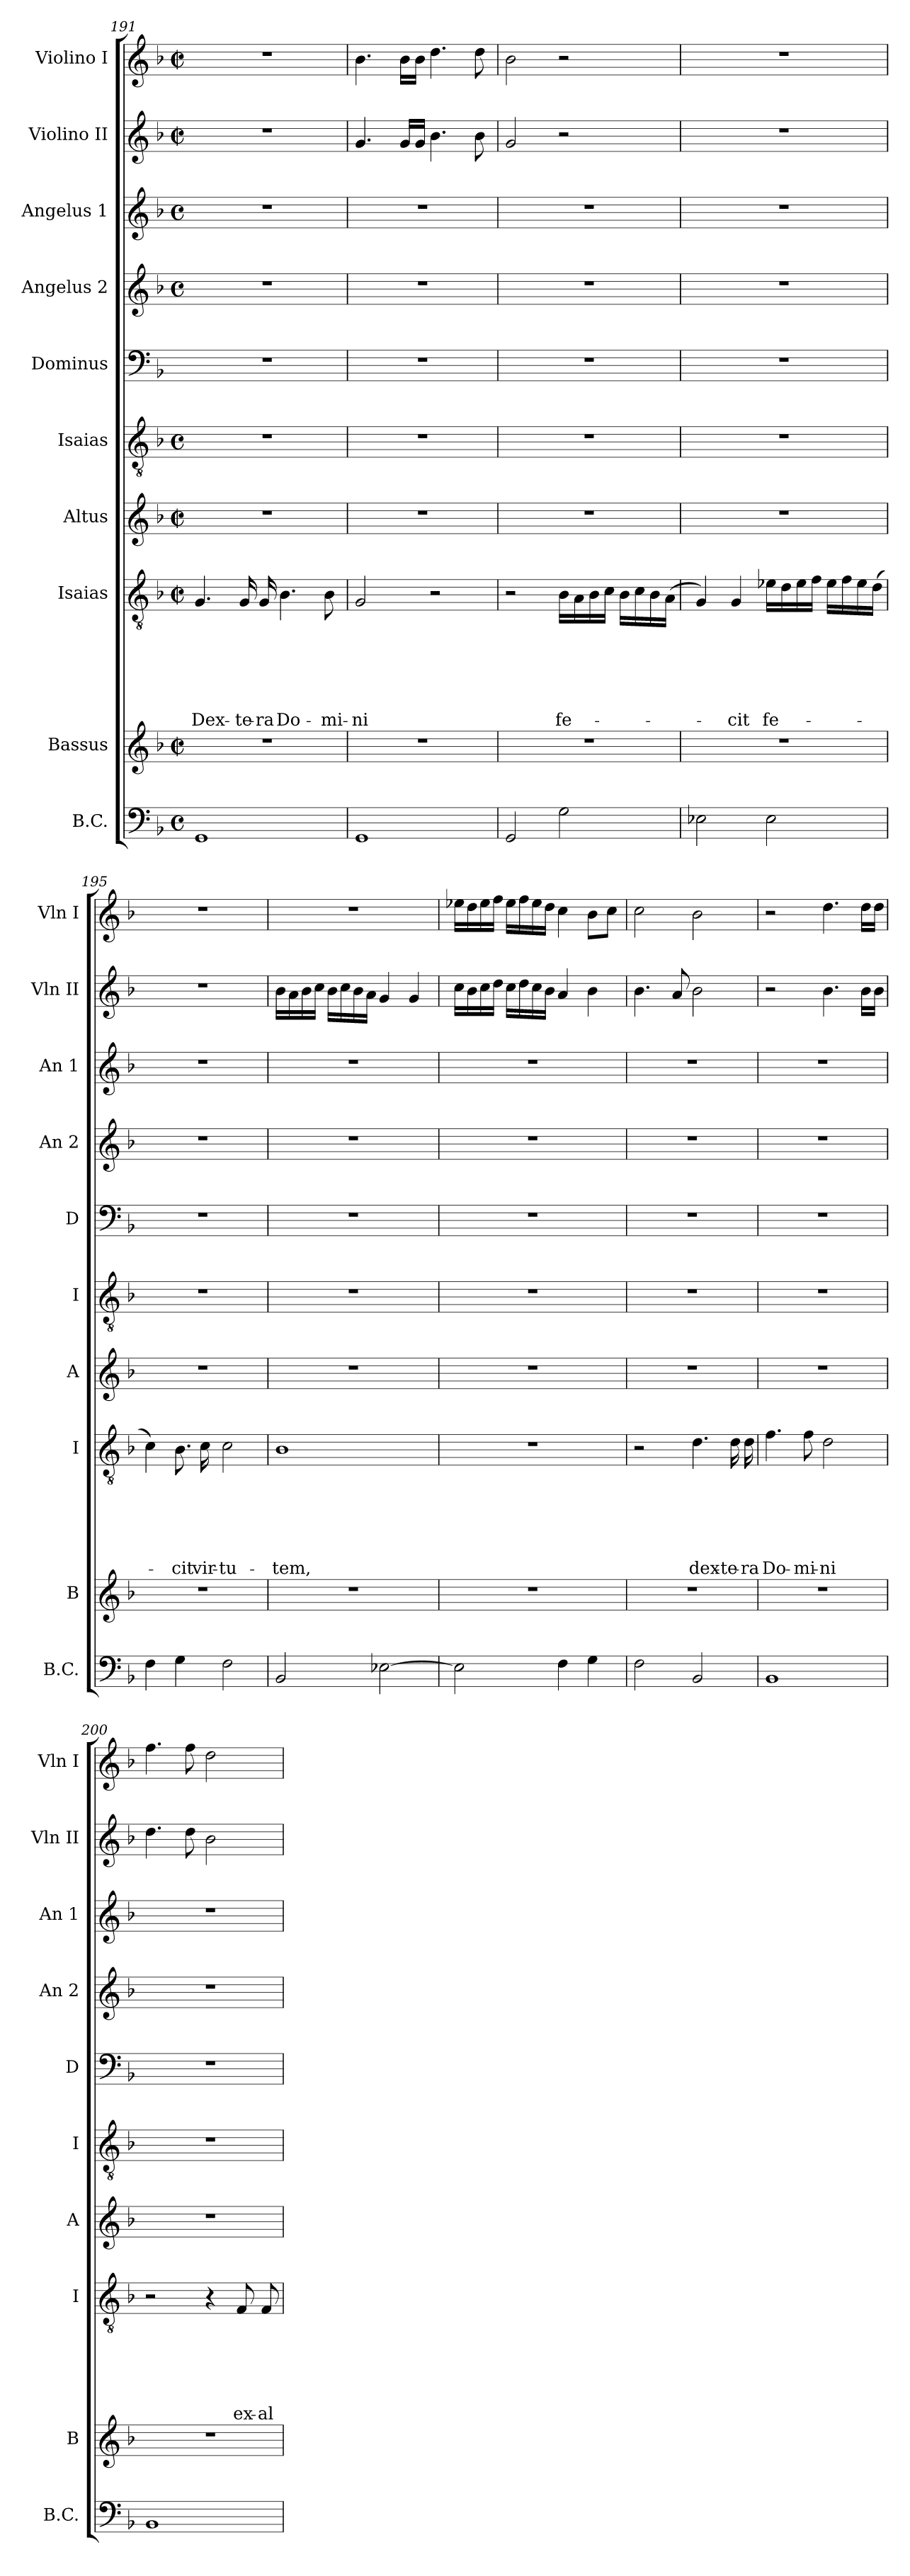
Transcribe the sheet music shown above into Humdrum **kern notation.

**kern	**kern	**kern	**text	**text	**text	**text	**text	**text	**kern	**kern	**kern	**kern	**kern	**kern	**kern
*part10	*part9	*part8	*part8	*part8	*part8	*part8	*part8	*part8	*part7	*part6	*part5	*part4	*part3	*part2	*part1
*staff10	*staff9	*staff8	*staff8	*staff8	*staff8	*staff8	*staff8	*staff8	*staff7	*staff6	*staff5	*staff4	*staff3	*staff2	*staff1
*I"B.C.	*I"Bassus	*I"Isaias	*	*	*	*	*	*	*I"Altus	*I"Isaias	*I"Dominus	*I"Angelus 2	*I"Angelus 1	*I"Violino II	*I"Violino I
*I'B.C.	*I'B	*I'I	*	*	*	*	*	*	*I'A	*I'I	*I'D	*I'An 2	*I'An 1	*I'Vln II	*I'Vln I
!!LO:PB:g=z
*clefF4	*clefG2	*clefGv2	*	*	*	*	*	*	*clefG2	*clefGv2	*clefF4	*clefG2	*clefG2	*clefG2	*clefG2
*k[b-]	*k[b-]	*k[b-]	*	*	*	*	*	*	*k[b-]	*k[b-]	*k[b-]	*k[b-]	*k[b-]	*k[b-]	*k[b-]
*F:	*F:	*F:	*	*	*	*	*	*	*F:	*F:	*F:	*F:	*F:	*F:	*F:
*M4/4	*M2/2	*M2/2	*	*	*	*	*	*	*M2/2	*M4/4	*	*M4/4	*M4/4	*M2/2	*M2/2
*met(c)	*met(c|)	*met(c|)	*	*	*	*	*	*	*met(c|)	*met(c)	*	*met(c)	*met(c)	*met(c|)	*met(c|)
=191	=191	=191	=191	=191	=191	=191	=191	=191	=191	=191	=191	=191	=191	=191	=191
!	!	!	!	!	!	!	!	!LO:LY:b	!	!	!	!	!	!	!
1GG	1r	4.G/	.	.	.	.	.	Dex-	1r	1r	1r	1r	1r	1r	1r
!	!	!	!	!	!	!	!	!LO:LY:b	!	!	!	!	!	!	!
.	.	16G/	.	.	.	.	.	-te-	.	.	.	.	.	.	.
!	!	!	!	!	!	!	!	!LO:LY:b	!	!	!	!	!	!	!
.	.	16G/	.	.	.	.	.	-ra	.	.	.	.	.	.	.
!	!	!	!	!	!	!	!	!LO:LY:b	!	!	!	!	!	!	!
.	.	4.B-\	.	.	.	.	.	Do-	.	.	.	.	.	.	.
!	!	!	!	!	!	!	!	!LO:LY:b	!	!	!	!	!	!	!
.	.	8B-\	.	.	.	.	.	-mi-	.	.	.	.	.	.	.
=192	=192	=192	=192	=192	=192	=192	=192	=192	=192	=192	=192	=192	=192	=192	=192
!	!	!	!	!	!	!	!	!LO:LY:b	!	!	!	!	!	!	!
1GG	1r	2G/	.	.	.	.	.	-ni	1r	1r	1r	1r	1r	4.g/	4.b-\
.	.	.	.	.	.	.	.	.	.	.	.	.	.	16g/LL	16b-\LL
.	.	.	.	.	.	.	.	.	.	.	.	.	.	16g/JJ	16b-\JJ
.	.	2r	.	.	.	.	.	.	.	.	.	.	.	4.b-\	4.dd\
.	.	.	.	.	.	.	.	.	.	.	.	.	.	8b-\	8dd\
=193	=193	=193	=193	=193	=193	=193	=193	=193	=193	=193	=193	=193	=193	=193	=193
2GG/	1r	2r	.	.	.	.	.	.	1r	1r	1r	1r	1r	2g/	2b-\
!	!	!	!	!	!	!	!	!LO:LY:b	!	!	!	!	!	!	!
2G\	.	16B-\LL	.	.	.	.	.	fe-	.	.	.	.	.	2r	2r
.	.	16A\	.	.	.	.	.	.	.	.	.	.	.	.	.
.	.	16B-\	.	.	.	.	.	.	.	.	.	.	.	.	.
.	.	16c\JJ	.	.	.	.	.	.	.	.	.	.	.	.	.
.	.	16B-\LL	.	.	.	.	.	.	.	.	.	.	.	.	.
.	.	16c\	.	.	.	.	.	.	.	.	.	.	.	.	.
.	.	16B-\	.	.	.	.	.	.	.	.	.	.	.	.	.
.	.	(>16A\JJ	.	.	.	.	.	.	.	.	.	.	.	.	.
!!LO:LB:g=z
=194	=194	=194	=194	=194	=194	=194	=194	=194	=194	=194	=194	=194	=194	=194	=194
2E-X\	1r	4G/)	.	.	.	.	.	.	1r	1r	1r	1r	1r	1r	1r
!	!	!	!	!	!	!	!	!LO:LY:b	!	!	!	!	!	!	!
.	.	4G/	.	.	.	.	.	-cit	.	.	.	.	.	.	.
!	!	!	!	!	!	!	!	!LO:LY:b	!	!	!	!	!	!	!
2E-\	.	16e-X\LL	.	.	.	.	.	fe-	.	.	.	.	.	.	.
.	.	16d\	.	.	.	.	.	.	.	.	.	.	.	.	.
.	.	16e-\	.	.	.	.	.	.	.	.	.	.	.	.	.
.	.	16f\JJ	.	.	.	.	.	.	.	.	.	.	.	.	.
.	.	16e-\LL	.	.	.	.	.	.	.	.	.	.	.	.	.
.	.	16f\	.	.	.	.	.	.	.	.	.	.	.	.	.
.	.	16e-\	.	.	.	.	.	.	.	.	.	.	.	.	.
.	.	(>16d\JJ	.	.	.	.	.	.	.	.	.	.	.	.	.
=195	=195	=195	=195	=195	=195	=195	=195	=195	=195	=195	=195	=195	=195	=195	=195
4F\	1r	4c\)	.	.	.	.	.	.	1r	1r	1r	1r	1r	1r	1r
!	!	!	!	!	!	!	!	!LO:LY:b	!	!	!	!	!	!	!
4G\	.	8.B-\	.	.	.	.	.	-cit	.	.	.	.	.	.	.
!	!	!	!	!	!	!	!	!LO:LY:b	!	!	!	!	!	!	!
.	.	16c\	.	.	.	.	.	vir-	.	.	.	.	.	.	.
!	!	!	!	!	!	!	!	!LO:LY:b	!	!	!	!	!	!	!
2F\	.	2c\	.	.	.	.	.	-tu-	.	.	.	.	.	.	.
=196	=196	=196	=196	=196	=196	=196	=196	=196	=196	=196	=196	=196	=196	=196	=196
!	!	!	!	!	!	!	!	!LO:LY:b	!	!	!	!	!	!	!
2BB-/	1r	1B-	.	.	.	.	.	-tem,	1r	1r	1r	1r	1r	16b-\LL	1r
.	.	.	.	.	.	.	.	.	.	.	.	.	.	16a\	.
.	.	.	.	.	.	.	.	.	.	.	.	.	.	16b-\	.
.	.	.	.	.	.	.	.	.	.	.	.	.	.	16cc\JJ	.
.	.	.	.	.	.	.	.	.	.	.	.	.	.	16b-\LL	.
.	.	.	.	.	.	.	.	.	.	.	.	.	.	16cc\	.
.	.	.	.	.	.	.	.	.	.	.	.	.	.	16b-\	.
.	.	.	.	.	.	.	.	.	.	.	.	.	.	16a\JJ	.
[<2E-X\	.	.	.	.	.	.	.	.	.	.	.	.	.	4g/	.
.	.	.	.	.	.	.	.	.	.	.	.	.	.	4g/	.
!!LO:LB:g=z
=197	=197	=197	=197	=197	=197	=197	=197	=197	=197	=197	=197	=197	=197	=197	=197
2E-\]	1r	1r	.	.	.	.	.	.	1r	1r	1r	1r	1r	16cc\LL	16ee-X\LL
.	.	.	.	.	.	.	.	.	.	.	.	.	.	16b-\	16dd\
.	.	.	.	.	.	.	.	.	.	.	.	.	.	16cc\	16ee-\
.	.	.	.	.	.	.	.	.	.	.	.	.	.	16dd\JJ	16ff\JJ
.	.	.	.	.	.	.	.	.	.	.	.	.	.	16cc\LL	16ee-\LL
.	.	.	.	.	.	.	.	.	.	.	.	.	.	16dd\	16ff\
.	.	.	.	.	.	.	.	.	.	.	.	.	.	16cc\	16ee-\
.	.	.	.	.	.	.	.	.	.	.	.	.	.	16b-\JJ	16dd\JJ
4F\	.	.	.	.	.	.	.	.	.	.	.	.	.	4a/	4cc\
4G\	.	.	.	.	.	.	.	.	.	.	.	.	.	4b-\	8b-\L
.	.	.	.	.	.	.	.	.	.	.	.	.	.	.	8cc\J
=198	=198	=198	=198	=198	=198	=198	=198	=198	=198	=198	=198	=198	=198	=198	=198
2F\	1r	2r	.	.	.	.	.	.	1r	1r	1r	1r	1r	4.b-\	2cc\
.	.	.	.	.	.	.	.	.	.	.	.	.	.	8a/	.
!	!	!	!	!	!	!	!	!LO:LY:b	!	!	!	!	!	!	!
2BB-/	.	4.d\	.	.	.	.	.	dex-	.	.	.	.	.	2b-\	2b-\
!	!	!	!	!	!	!	!	!LO:LY:b	!	!	!	!	!	!	!
.	.	16d\	.	.	.	.	.	-te-	.	.	.	.	.	.	.
!	!	!	!	!	!	!	!	!LO:LY:b	!	!	!	!	!	!	!
.	.	16d\	.	.	.	.	.	-ra	.	.	.	.	.	.	.
=199	=199	=199	=199	=199	=199	=199	=199	=199	=199	=199	=199	=199	=199	=199	=199
!	!	!	!	!	!	!	!	!LO:LY:b	!	!	!	!	!	!	!
1BB-	1r	4.f\	.	.	.	.	.	Do-	1r	1r	1r	1r	1r	2r	2r
!	!	!	!	!	!	!	!	!LO:LY:b	!	!	!	!	!	!	!
.	.	8f\	.	.	.	.	.	-mi-	.	.	.	.	.	.	.
!	!	!	!	!	!	!	!	!LO:LY:b	!	!	!	!	!	!	!
.	.	2d\	.	.	.	.	.	-ni	.	.	.	.	.	4.b-\	4.dd\
.	.	.	.	.	.	.	.	.	.	.	.	.	.	16b-\LL	16dd\LL
.	.	.	.	.	.	.	.	.	.	.	.	.	.	16b-\JJ	16dd\JJ
!!LO:LB:g=z
=200	=200	=200	=200	=200	=200	=200	=200	=200	=200	=200	=200	=200	=200	=200	=200
1BB-	1r	2r	.	.	.	.	.	.	1r	1r	1r	1r	1r	4.dd\	4.ff\
.	.	.	.	.	.	.	.	.	.	.	.	.	.	8dd\	8ff\
.	.	4r	.	.	.	.	.	.	.	.	.	.	.	2b-\	2dd\
!	!	!	!	!	!	!	!	!LO:LY:b	!	!	!	!	!	!	!
.	.	8F/	.	.	.	.	.	ex-	.	.	.	.	.	.	.
!	!	!	!	!	!	!	!	!LO:LY:b	!	!	!	!	!	!	!
.	.	8F/	.	.	.	.	.	-al-	.	.	.	.	.	.	.
=	=	=	=	=	=	=	=	=	=	=	=	=	=	=	=
*-	*-	*-	*-	*-	*-	*-	*-	*-	*-	*-	*-	*-	*-	*-	*-
